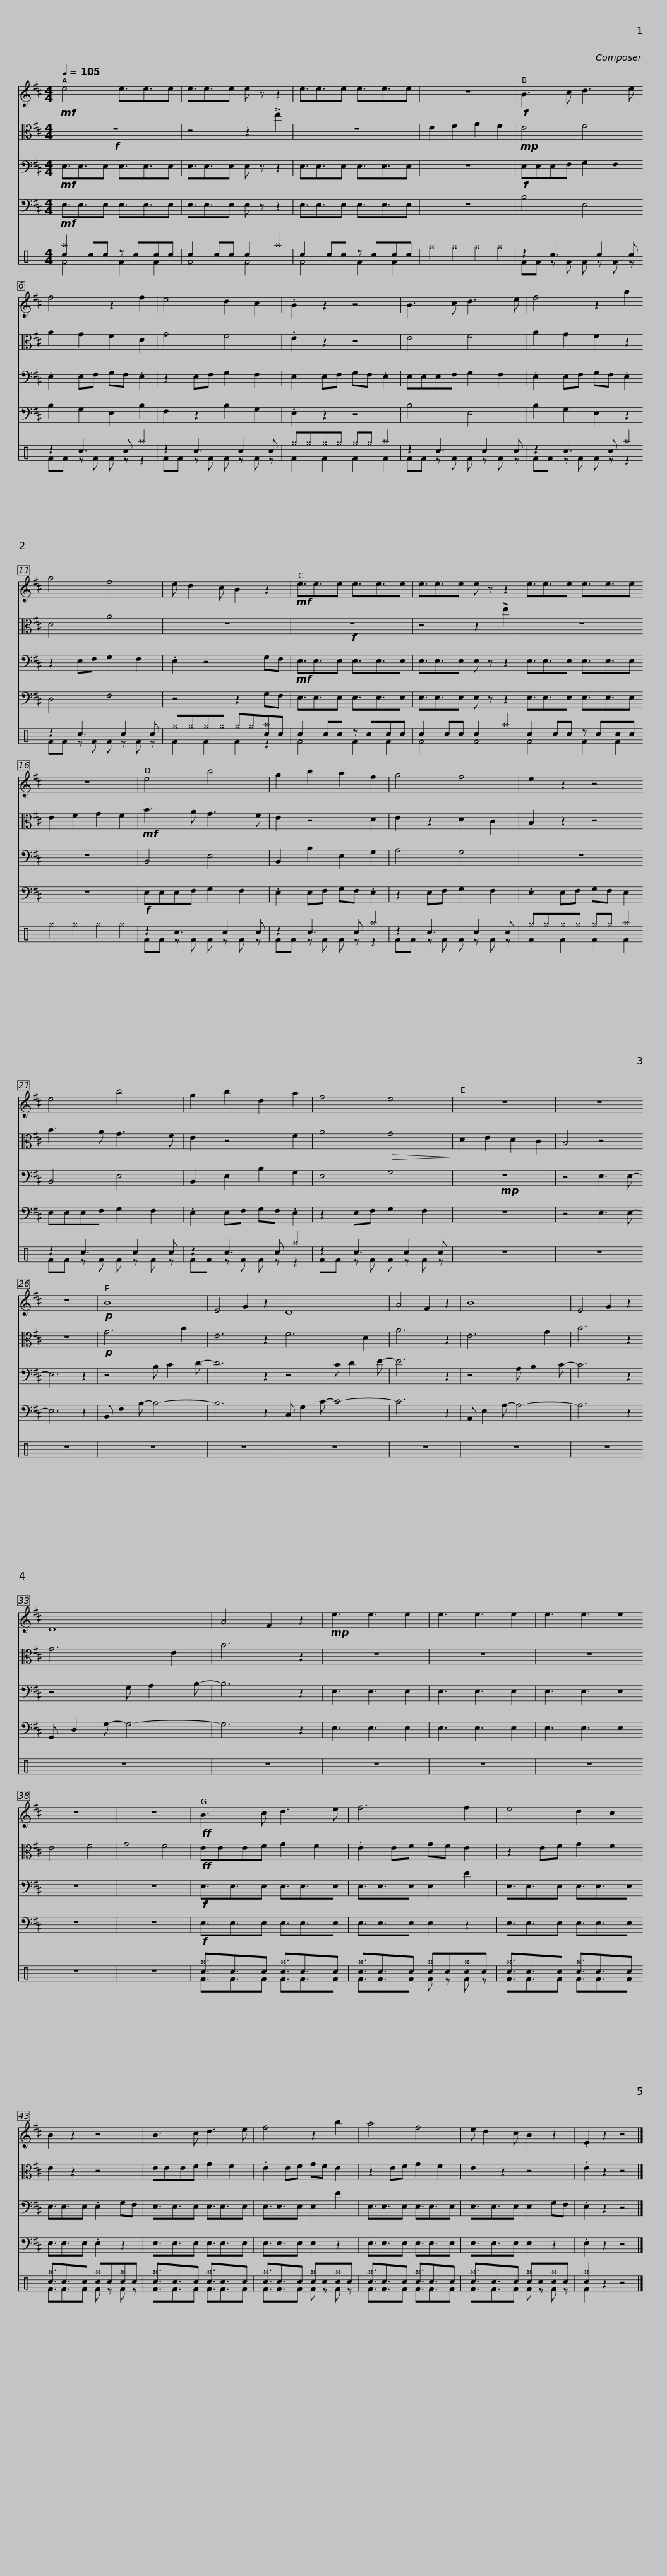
X:1
%%score 1 2 3 4 ( 5 6 )
L:1/8
Q:1/4=105
M:4/4
I:linebreak $
K:D
V:1 treble
V:2 alto
V:3 bass
V:4 bass transpose=-12
V:5 perc
K:none
V:6 perc
K:none
V:1
!mf! e4 e3/2e3/2e | e3/2e3/2e e z z2 | e3/2e3/2e e3/2e3/2e | z8 |$[K:D]!f! B3 c d3 e | %5
 f4 z2 f2 | e4 d2 c2 | .B2 z2 z4 |$ B3 c d3 e | f4 z2 b2 | %10
 a4 f4 | e d2 c B2 z2 |$!mf! e3/2e3/2e e3/2e3/2e | e3/2e3/2e e z z2 | e3/2e3/2e e3/2e3/2e | %15
 z8 |$ e4 b4 | g2 b2 a2 f2 | g4 f4 | e2 z2 z4 |$ %20
 e4 b4 | g2 b2 d2 a2 | f4 e4 | z8 |$ z8 | %25
 z8 |!p! B8 | E4 G2 z2 | D8 | A4 F2 z2 | %30
 B8 | E4 G2 z2 |$ D8 | A4 F2 z2 |!mp! e3 e3 e2 | %35
 e3 e3 e2 | e3 e3 e2 | z8 | z8 |!ff! B3 c d3 e |$ %40
 f6 f2 | e4 d2 c2 | B2 z2 z4 | B3 c d3 e |$ f4 z2 b2 |$ %45
 a4 f4 | e d2 c B2 z2 | .E2 z2 z4 |] %48
V:2
!f! z8 | z4 z2 !>!e2 | z8 | E2 F2 G2 F2 |$!mp! E4 F4 | %5
 A2 G2 F2 D2 | G4 F4 | .E2 z2 z4 |$ E4 F4 | A2 G2 F2 z2 | %10
 D4 A4 | z8 |$!f! z8 | z4 z2 !>!e2 | z8 | %15
 E2 F2 G2 F2 |$!mf! B3 A G3 F | E2 z4 D2 | E2 z2 D2 C2 | B,2 z2 z4 |$ %20
 B3 A G3 F | E2 z4 F2 | A4!>(! G4!>)! | D2 E2 D2 C2 |$ B,4 z4 | %25
 z8 |!p! G6 B2 | E6 z2 | F6 D2 | A6 z2 | %30
 E6 G2 | B6 z2 |$ G6 E2 | B6 z2 | z8 | %35
 z8 | z8 | E4 F4 | G4 F4 |!ff! EEEF G2 F2 |$ %40
 .E2 EF GF E2 | z2 EF G2 F2 | E2 z2 z4 | EEEF G2 F2 |$ .E2 EF GF E2 |$ %45
 z2 EF G2 F2 | E2 z2 z4 | .E2 z2 z4 |] %48
V:3
!mf! E,3/2E,3/2E, E,3/2E,3/2E, | E,3/2E,3/2E, E, z z2 | E,3/2E,3/2E, E,3/2E,3/2E, | z8 |$!f! E,E,E,F, G,2 F,2 | %5
 .E,2 E,F, G,F, .E,2 | z2 E,F, G,2 F,2 | E,2 E,F, G,F, .E,2 |$ E,E,E,F, G,2 F,2 | .E,2 E,F, G,F, .E,2 | %10
 z2 E,F, G,2 F,2 | .E,2 z4 G,F, |$!mf! E,3/2E,3/2E, E,3/2E,3/2E, | E,3/2E,3/2E, E, z z2 | E,3/2E,3/2E, E,3/2E,3/2E, | %15
 z8 |$ B,,4 E,4 | B,,2 B,2 E,2 G,2 | A,4 G,4 | z8 |$ %20
 B,,4 E,4 | B,,2 E,2 B,2 G,2 | E,4 G,4 |!mp! z8 |$ z4 E,3 E,- | %25
 E,6 z2 | z4 B, C2 D- | D6 z2 | z4 C D2 E- | E6 z2 | %30
 z4 A, B,2 C- | C6 z2 |$ z4 G, A,2 B,- | B,6 z2 | E,3 E,3 E,2 | %35
 E,3 E,3 E,2 | E,3 E,3 E,2 | z8 | z8 |!f! E,3/2E,3/2E, E,3/2E,3/2E, |$ %40
 E,3/2E,3/2E, E,2 E2 | E,3/2E,3/2E, E,3/2E,3/2E, | E,3/2E,3/2E, .E,2 G,F, | E,3/2E,3/2E, E,3/2E,3/2E, |$ E,3/2E,3/2E, E,2 E2 |$ %45
 E,3/2E,3/2E, E,3/2E,3/2E, | E,3/2E,3/2E, E,2 G,F, | .E,2 z2 z4 |] %48
V:4
!mf! E,3/2E,3/2E, E,3/2E,3/2E, | E,3/2E,3/2E, E, z z2 | E,3/2E,3/2E, E,3/2E,3/2E, | z8 |$ B,4 E,4 | %5
 B,2 G,2 E,2 B,2 | F,2 z2 B,2 G,2 | .E,2 z2 z4 |$ B,4 E,4 | B,2 G,2 E,2 z2 | %10
 D,4 F,4 | z4 z2 G,F, |$ E,3/2E,3/2E, E,3/2E,3/2E, | E,3/2E,3/2E, E, z z2 | E,3/2E,3/2E, E,3/2E,3/2E, | %15
 z8 |$!f! E,E,E,F, G,2 F,2 | .E,2 E,F, G,F, .E,2 | z2 E,F, G,2 F,2 | .E,2 E,F, G,F, E,2 |$ %20
 E,E,E,F, G,2 F,2 | .E,2 E,F, G,F, .E,2 | z2 E,F, G,2 F,2 | z8 |$ z4 E,3 E,- | %25
 E,6 z2 | B,, F,2 B,- B,4- | B,6 z2 | C, G,2 C- C4- | C6 z2 | %30
 A,, E,2 A,- A,4- | A,6 z2 |$ G,, D,2 G,- G,4- | G,6 z2 | E,3 E,3 E,2 | %35
 E,3 E,3 E,2 | E,3 E,3 E,2 | z8 | z8 |!f! E,3/2E,3/2E, E,3/2E,3/2E, |$ %40
 E,3/2E,3/2E, E,2 z2 | E,3/2E,3/2E, E,3/2E,3/2E, | E,3/2E,3/2E, .E,2 z2 | E,3/2E,3/2E, E,3/2E,3/2E, |$ E,3/2E,3/2E, E,2 z2 |$ %45
 E,3/2E,3/2E, E,3/2E,3/2E, | E,3/2E,3/2E, E,2 z2 | .E,2 z2 z4 |] %48
V:5
[K:C] [c^a]2 cc z ccc | c2 cc c2 ^a2 | c2 cc z ccc | ^g2 ^g2 ^g2 ^g2 |$ z2 c3 c2 c | %5
 z2 c3 c ^a2 | z2 c3 c2 c | ^g^g^g^g ^g^g ^a2 |$ z2 c3 c2 c | z2 c3 c ^a2 | %10
 z2 c3 c2 c | ^g^g^g^g ^g^g[c^a]c |$ c2 cc z ccc | c2 cc c2 ^a2 | c2 cc z ccc | %15
 ^g2 ^g2 ^g2 ^g2 |$ z2 c3 c2 c | z2 c3 c ^a2 | z2 c3 c2 c | ^g^g^g^g ^g^g ^a2 |$ %20
 z2 c3 c2 c | z2 c3 c ^a2 | z2 c3 c2 c | z8 |$ z8 | %25
 z8 | z8 | z8 | z8 | z8 | %30
 z8 | z8 |$ z8 | z8 | z8 | %35
 z8 | z8 | z8 | z8 | [c^a]3/2c3/2c [c^a]3/2c3/2c |$ %40
 [c^a]3/2c3/2c [c^a]c[c^a]c | [c^a]3/2c3/2c [c^a]3/2c3/2c | [c^a]3/2c3/2c [c^a]c[c^a]c | [c^a]3/2c3/2c [c^a]3/2c3/2c |$ [c^a]3/2c3/2c [c^a]c[c^a]c |$ %45
 [c^a]3/2c3/2c [c^a]3/2c3/2c | [c^a]3/2c3/2c [c^a]c[c^a]c | [c^a]2 z2 z4 |] %48
V:6
[K:C] F4 F2 F2 | F4 F4 | F4 F2 F2 | x8 |$ FF z F F z F z | %5
 FF z F F z z2 | FF z F F z F z | F2 F2 F2 F2 |$ FF z F F z F z | FF z F F z z2 | %10
 FF z F F z F z | F2 F2 F2 z2 |$ F4 F2 F2 | F4 F4 | F4 F2 F2 | %15
 x8 |$ FF z F F z F z | FF z F F z z2 | FF z F F z F z | F2 F2 F2 F2 |$ %20
 FF z F F z F z | FF z F F z z2 | FF z F F z F z | z8 |$ x8 | %25
 x8 | x8 | x8 | x8 | x8 | %30
 x8 | x8 |$ x8 | x8 | x8 | %35
 x8 | x8 | x8 | x8 | F3/2F3/2F F3/2F3/2F |$ %40
 F3/2F3/2F F z F z | F3/2F3/2F F3/2F3/2F | F3/2F3/2F F z F z | F3/2F3/2F F3/2F3/2F |$ F3/2F3/2F F z F z |$ %45
 F3/2F3/2F F3/2F3/2F | F3/2F3/2F F z F z | F2 z2 z4 |] %48
